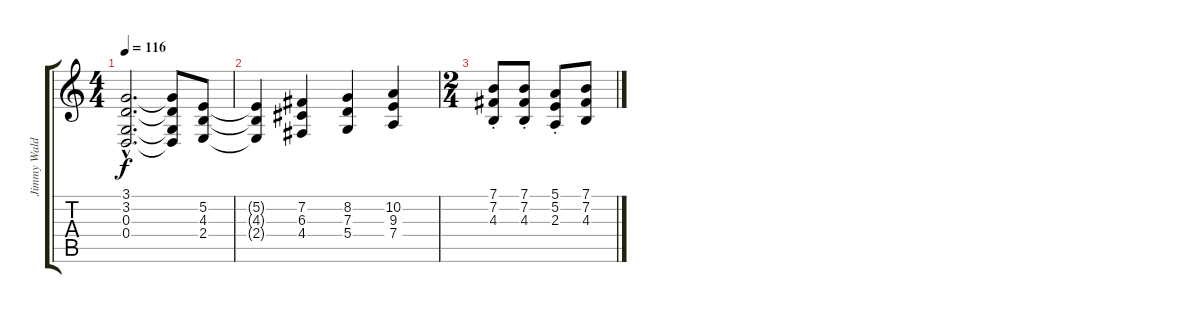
\track ("Jimmy Waldo" "Jimmy Wald") {instrument stringensemble1}
\staff {score tabs}
\tuning (E4 B3 G3 D3 A2 E2) {hide}
\ts (4 4)
\tempo 116
\clef g2
\ks c
(3.1{hac t} 3.2{hac t} 0.3{hac t} 0.4{hac t}).2{d dy f} (3.1{t} 3.2{t} 0.3{t} 0.4{t}).8 (5.2 4.3 2.4).8 |
(5.2{t} 4.3{t} 2.4{t}).4 (7.2 6.3 4.4).4 (8.2 7.3 5.4).4 (10.2 9.3 7.4).4 |
\ts (2 4)
(7.1{st} 7.2{st} 4.3{st}).8 (7.1{st} 7.2{st} 4.3{st}).8 (5.1{st} 5.2{st} 2.3{st}).8 (7.1 7.2 4.3).8
